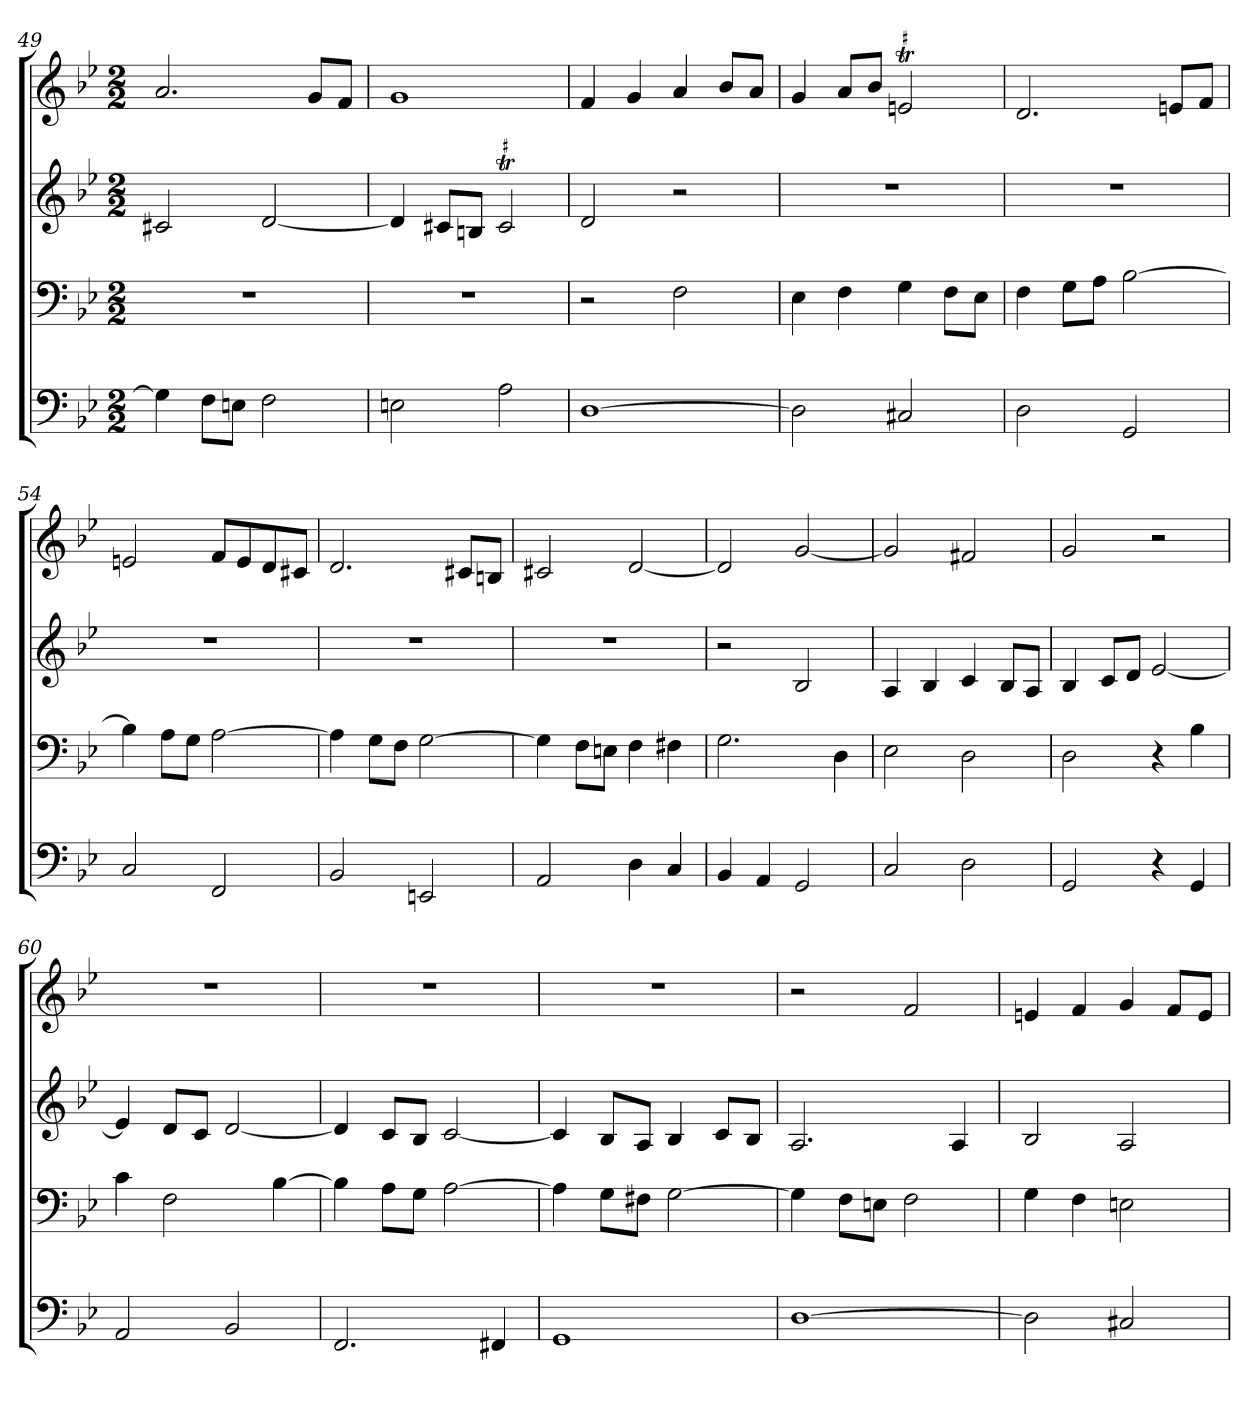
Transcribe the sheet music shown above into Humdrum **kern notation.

**kern	**kern	**kern	**kern
*part4	*part3	*part2	*part1
*staff4	*staff3	*staff2	*staff1
*k[b-e-]	*k[b-e-]	*k[b-e-]	*k[b-e-]
*M2/2	*M2/2	*M2/2	*M2/2
=49	=49	=49	=49
4G]	1r	2c#X	2.a
8FL	.	.	.
8EnJ	.	.	.
2F	.	[2d	.
.	.	.	8gL
.	.	.	8fJ
=50	=50	=50	=50
2En	1r	4d]	1g
.	.	8c#XL	.
.	.	8BnJ	.
!	!	!LO:TR:acc=#	!
2A	.	2c#T	.
=51	=51	=51	=51
[1D	2r	2d	4f
.	.	.	4g
.	2F	2r	4a
.	.	.	8b-L
.	.	.	8aJ
=52	=52	=52	=52
2D]	4E-	1r	4g
.	4F	.	8aL
.	.	.	8b-J
!	!	!	!LO:TR:acc=#
2C#X	4G	.	2enT
.	8FL	.	.
.	8E-J	.	.
=53	=53	=53	=53
2D	4F	1r	2.d
.	8GL	.	.
.	8AJ	.	.
2GG	[2B-	.	.
.	.	.	8enL
.	.	.	8fJ
=54	=54	=54	=54
2C	4B-]	1r	2en
.	8AL	.	.
.	8GJ	.	.
2FF	[2A	.	8fL
.	.	.	8e
.	.	.	8d
.	.	.	8c#XJ
=55	=55	=55	=55
2BB-	4A]	1r	2.d
.	8GL	.	.
.	8FJ	.	.
2EEn	[2G	.	.
.	.	.	8c#XL
.	.	.	8BnJ
=56	=56	=56	=56
2AA	4G]	1r	2c#X
.	8FL	.	.
.	8EnJ	.	.
4D	4F	.	[2d
4C	4F#X	.	.
=57	=57	=57	=57
4BB-	2.G	2r	2d]
4AA	.	.	.
2GG	.	2B-	[2g
.	4D	.	.
=58	=58	=58	=58
2C	2E-	4A	2g]
.	.	4B-	.
2D	2D	4c	2f#X
.	.	8B-L	.
.	.	8AJ	.
=59	=59	=59	=59
2GG	2D	4B-	2g
.	.	8cL	.
.	.	8dJ	.
4r	4r	[2e-	2r
4GG	4B-	.	.
=60	=60	=60	=60
2AA	4c	4e-]	1r
.	2F	8dL	.
.	.	8cJ	.
2BB-	.	[2d	.
.	[4B-	.	.
=61	=61	=61	=61
2.FF	4B-]	4d]	1r
.	8AL	8cL	.
.	8GJ	8B-J	.
.	[2A	[2c	.
4FF#X	.	.	.
=62	=62	=62	=62
1GG	4A]	4c]	1r
.	8GL	8B-L	.
.	8F#XJ	8AJ	.
.	[2G	4B-	.
.	.	8cL	.
.	.	8B-J	.
=63	=63	=63	=63
[1D	4G]	2.A	2r
.	8FL	.	.
.	8EnJ	.	.
.	2F	.	2f
.	.	4A	.
=64	=64	=64	=64
2D]	4G	2B-	4en
.	4F	.	4f
2C#X	2En	2A	4g
.	.	.	8fL
.	.	.	8eJ
=	=	=	=
*-	*-	*-	*-
